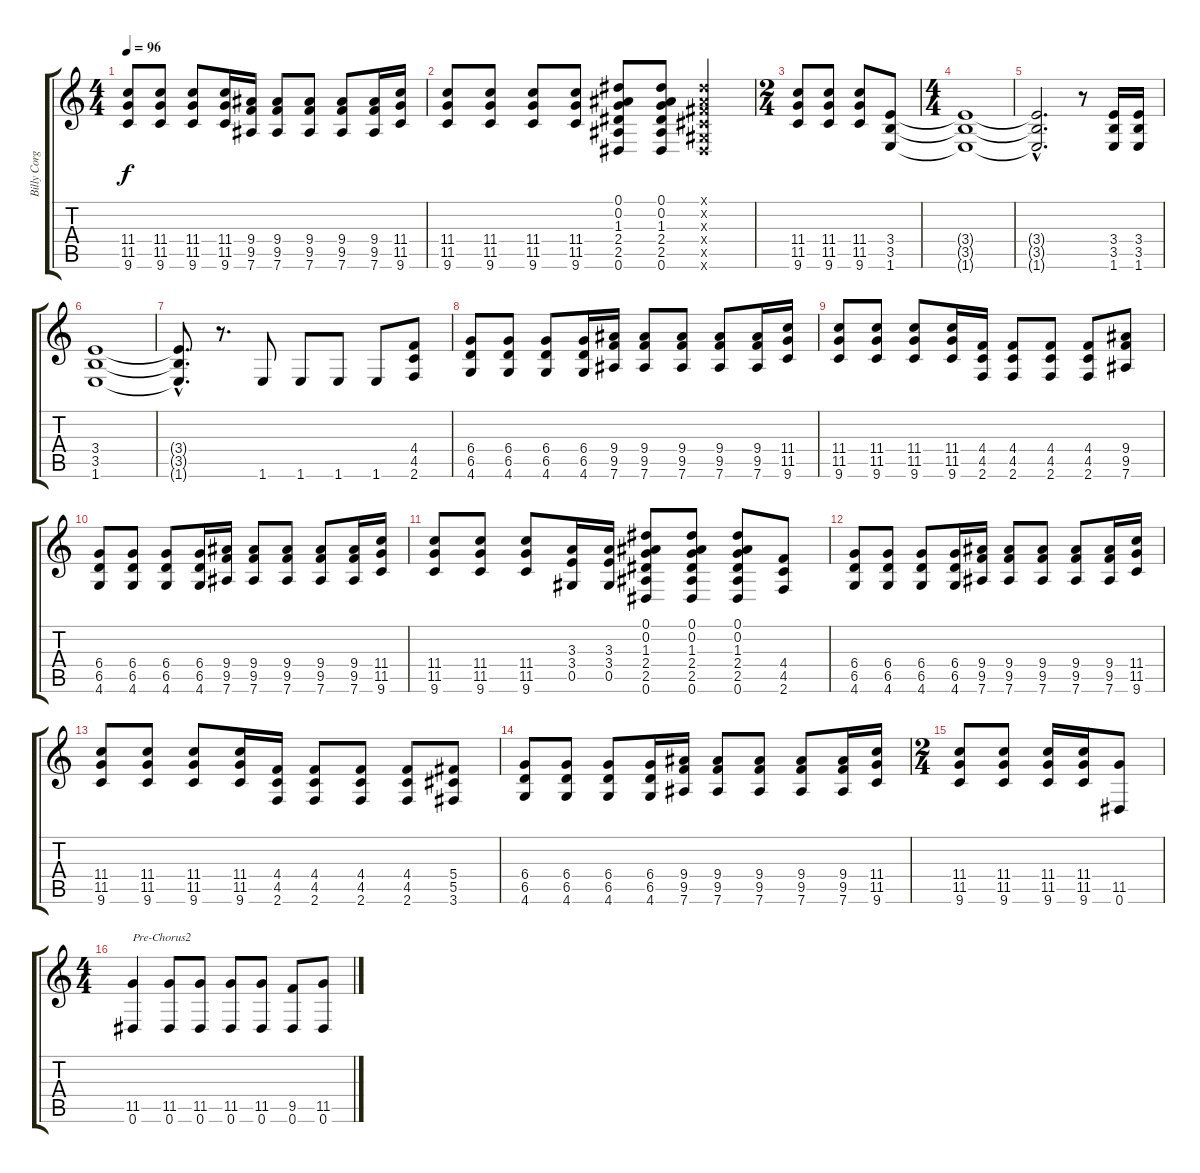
\track ("Billy Corgan" "Billy Corg") {instrument synthbass1}
\staff {score tabs}
\tuning (Eb4 Bb3 Gb3 Db3 Ab2 Eb2) {hide}
\ts (4 4)
\tempo 96
\clef g2
\ks c
(11.4 11.5 9.6).8{dy f} (11.4 11.5 9.6).8 (11.4 11.5 9.6).8 (11.4 11.5 9.6).16 (9.4 9.5 7.6).16 (9.4 9.5 7.6).8 (9.4 9.5 7.6).8 (9.4 9.5 7.6).8 (9.4 9.5 7.6).16 (11.4 11.5 9.6).16 |
(11.4 11.5 9.6).8 (11.4 11.5 9.6).8 (11.4 11.5 9.6).8 (11.4 11.5 9.6).8 (0.1 0.2 1.3 2.4 2.5 0.6).8 (0.1 0.2 1.3 2.4 2.5 0.6).8 (0.1{x} 0.2{x} 0.3{x} 0.4{x} 0.5{x} 0.6{x}).4 |
\ts (2 4)
(11.4 11.5 9.6).8 (11.4 11.5 9.6).8 (11.4 11.5 9.6).8 (3.4 3.5 1.6).8 |
\ts (4 4)
(3.4{t} 3.5{t} 1.6{t}).1 |
(3.4{hac t} 3.5{hac t} 1.6{hac t}).2{d} r.8 (3.4 3.5 1.6).16 (3.4 3.5 1.6).16 |
(3.4 3.5 1.6).1 |
(3.4{hac t} 3.5{hac t} 1.6{hac t}).8{d} r.8{d} 1.6.8 1.6.8 1.6.8 1.6.8 (4.4 4.5 2.6).8 |
(6.4 6.5 4.6).8 (6.4 6.5 4.6).8 (6.4 6.5 4.6).8 (6.4 6.5 4.6).16 (9.4 9.5 7.6).16 (9.4 9.5 7.6).8 (9.4 9.5 7.6).8 (9.4 9.5 7.6).8 (9.4 9.5 7.6).16 (11.4 11.5 9.6).16 |
(11.4 11.5 9.6).8 (11.4 11.5 9.6).8 (11.4 11.5 9.6).8 (11.4 11.5 9.6).16 (4.4 4.5 2.6).16 (4.4 4.5 2.6).8 (4.4 4.5 2.6).8 (4.4 4.5 2.6).8 (9.4 9.5 7.6).8 |
(6.4 6.5 4.6).8 (6.4 6.5 4.6).8 (6.4 6.5 4.6).8 (6.4 6.5 4.6).16 (9.4 9.5 7.6).16 (9.4 9.5 7.6).8 (9.4 9.5 7.6).8 (9.4 9.5 7.6).8 (9.4 9.5 7.6).16 (11.4 11.5 9.6).16 |
(11.4 11.5 9.6).8 (11.4 11.5 9.6).8 (11.4 11.5 9.6).8 (3.3 3.4 0.5).16 (3.3 3.4 0.5).16 (0.1 0.2 1.3 2.4 2.5 0.6).8 (0.1 0.2 1.3 2.4 2.5 0.6).8 (0.1 0.2 1.3 2.4 2.5 0.6).8 (4.4 4.5 2.6).8 |
(6.4 6.5 4.6).8 (6.4 6.5 4.6).8 (6.4 6.5 4.6).8 (6.4 6.5 4.6).16 (9.4 9.5 7.6).16 (9.4 9.5 7.6).8 (9.4 9.5 7.6).8 (9.4 9.5 7.6).8 (9.4 9.5 7.6).16 (11.4 11.5 9.6).16 |
(11.4 11.5 9.6).8 (11.4 11.5 9.6).8 (11.4 11.5 9.6).8 (11.4 11.5 9.6).16 (4.4 4.5 2.6).16 (4.4 4.5 2.6).8 (4.4 4.5 2.6).8 (4.4 4.5 2.6).8 (5.4 5.5 3.6).8 |
(6.4 6.5 4.6).8 (6.4 6.5 4.6).8 (6.4 6.5 4.6).8 (6.4 6.5 4.6).16 (9.4 9.5 7.6).16 (9.4 9.5 7.6).8 (9.4 9.5 7.6).8 (9.4 9.5 7.6).8 (9.4 9.5 7.6).16 (11.4 11.5 9.6).16 |
\ts (2 4)
(11.4 11.5 9.6).8 (11.4 11.5 9.6).8 (11.4 11.5 9.6).16 (11.4 11.5 9.6).16 (11.5 0.6).8 |
\ts (4 4)
(11.5 0.6).4{txt "Pre-Chorus2"} (11.5 0.6).8 (11.5 0.6).8 (11.5 0.6).8 (11.5 0.6).8 (9.5 0.6).8 (11.5 0.6).8
